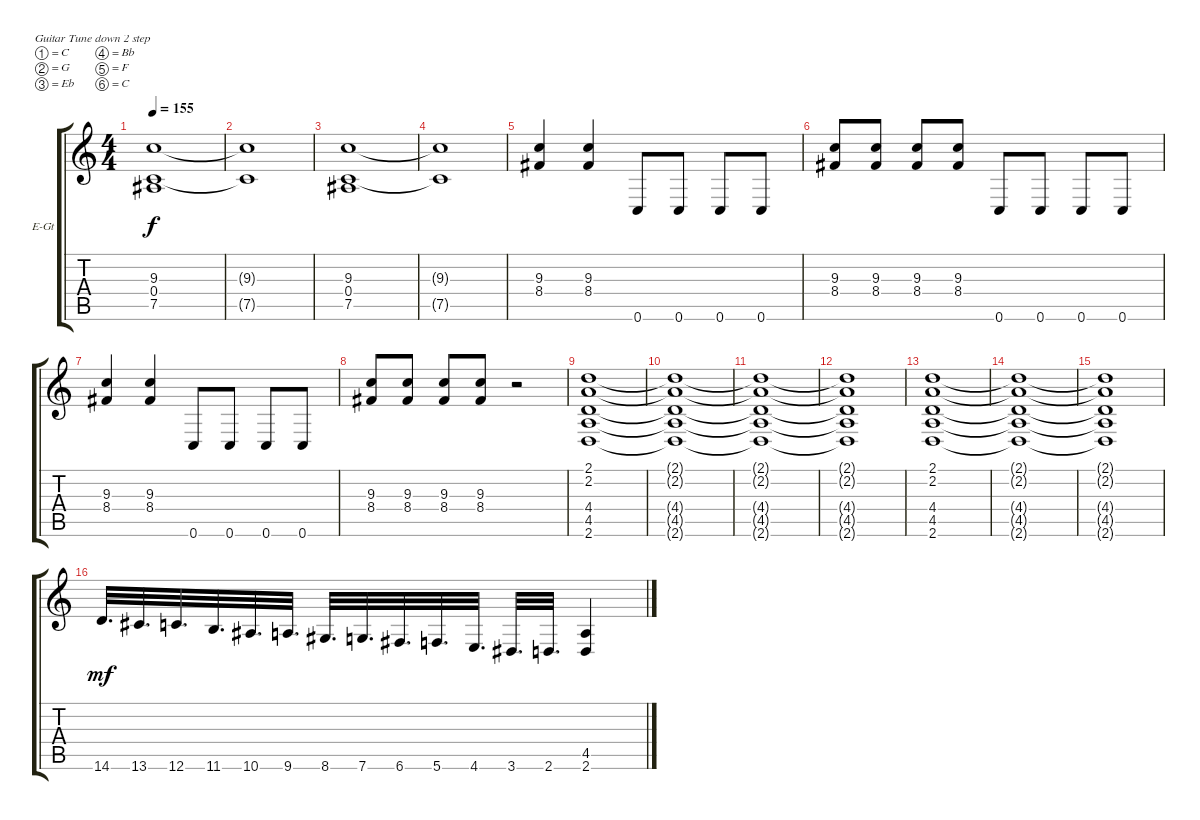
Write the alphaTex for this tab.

\defaultSystemsLayout 4
\bracketExtendMode groupsimilarinstruments
\firstSystemTrackNameOrientation horizontal
\otherSystemsTrackNameOrientation horizontal
\track ("Michael Amott" "E-Gt") {instrument overdrivenguitar}
\staff {score tabs}
\tuning (C4 G3 Eb3 Bb2 F2 C2)
\ts (4 4)
\tempo 155
\clef g2
\ks c
(9.3 0.4 7.5).1{dy f} |
(9.3{t} 7.5{t}).1 |
(9.3 0.4 7.5).1 |
(9.3{t} 7.5{t}).1 |
(9.3 8.4).4 (9.3 8.4).4 0.6.8 0.6.8 0.6.8 0.6.8 |
(9.3 8.4).8 (9.3 8.4).8 (9.3 8.4).8 (9.3 8.4).8 0.6.8 0.6.8 0.6.8 0.6.8 |
(9.3 8.4).4 (9.3 8.4).4 0.6.8 0.6.8 0.6.8 0.6.8 |
(9.3 8.4).8 (9.3 8.4).8 (9.3 8.4).8 (9.3 8.4).8 r.2 |
(2.1 2.2 4.4 4.5 2.6).1 |
(2.1{t} 2.2{t} 4.4{t} 4.5{t} 2.6{t}).1 |
(2.1{t} 2.2{t} 4.4{t} 4.5{t} 2.6{t}).1 |
(2.1{t} 2.2{t} 4.4{t} 4.5{t} 2.6{t}).1 |
(2.1 2.2 4.4 4.5 2.6).1 |
(2.1{t} 2.2{t} 4.4{t} 4.5{t} 2.6{t}).1 |
(2.1{t} 2.2{t} 4.4{t} 4.5{t} 2.6{t}).1 |
14.6.32{d dy mf} 13.6.32{d} 12.6.32{d} 11.6.32{d} 10.6.32{d} 9.6.32{d} 8.6.32{d} 7.6.32{d} 6.6.32{d} 5.6.32{d} 4.6.32{d} 3.6.32{d} 2.6.32{d} (2.6 4.5).4
